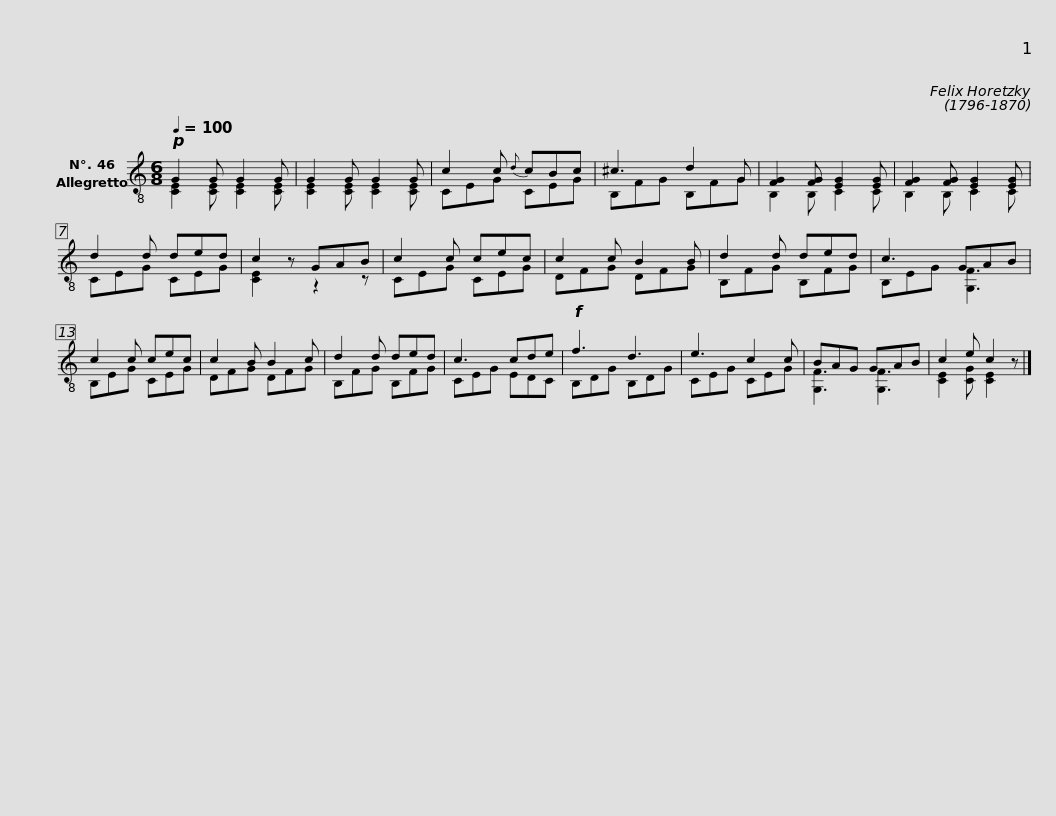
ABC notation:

X:1
%%score ( 1 2 )
L:1/8
Q:1/4=100
M:6/8
I:linebreak $
K:C
V:1 treble-8
V:2 treble-8
V:1
!p! G2 G G2 G | G2 G G2 G | c2 c{d} cBc | ^c3 d2 G | [FG]2 [FG] [EG]2 [EG] |$ %5
 [FG]2 [FG] [EG]2 [EG] | d2 d ded | c2 z GAB | c2 c cec | c2 c B2 B |$ %10
 d2 d ded | c3 GAB | c2 c cec | c2 B B2 c | d2 d ded |$ %15
 c3 cde |!f! f3 d3 | e3 c2 c | BAG GAB | c2 e c2 z |] %20
V:2
 [CE]2 [CE] [CE]2 [CE] | [CE]2 [CE] [CE]2 [CE] | CEG CEG | B,FG B,FG | B,2 B, C2 C |$ %5
 B,2 B, C2 C | CEG CEG | [CE]2 z z2 z | CEG CEG | DFG DFG |$ %10
 B,FG B,FG | B,EG [G,F]3 | B,EG CEG | DFG DFG | B,FG B,FG |$ %15
 CEG EDC | B,DG B,DG | CEG CEG | [G,F]3 [G,F]3 | [CE]2 [CG] [CE]2 z |] %20
